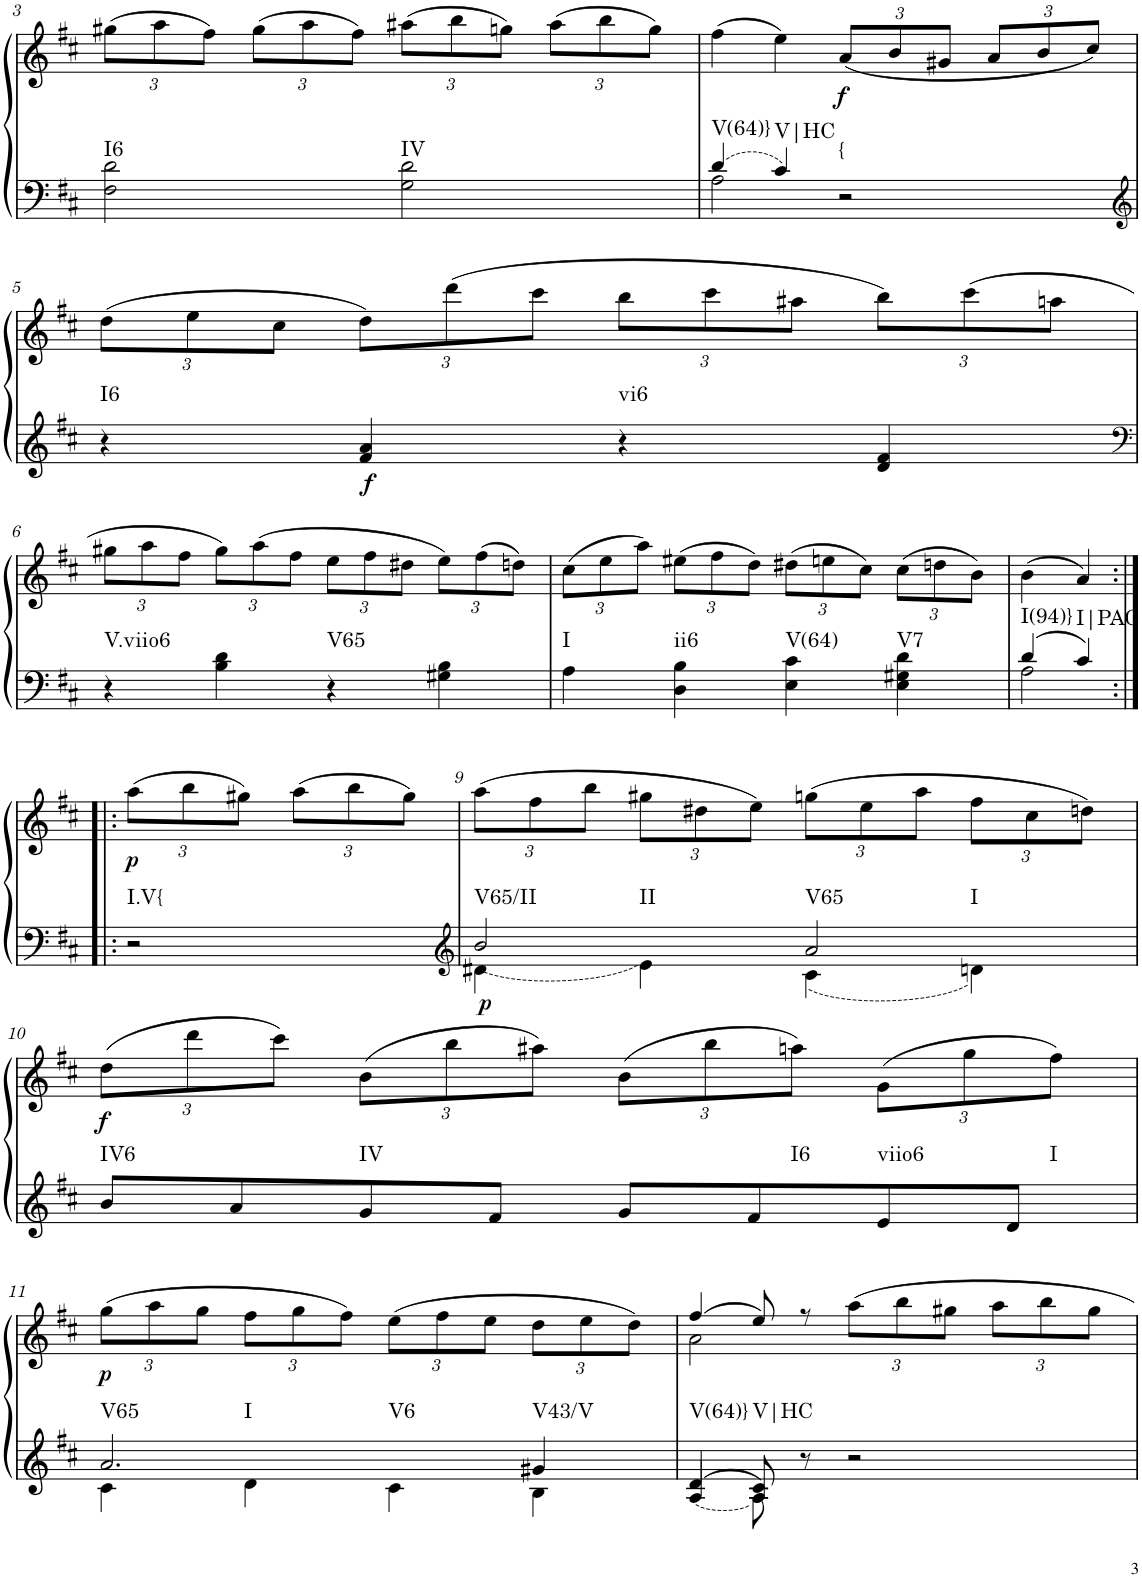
**kern	**kern	**dynam	**harte
*part1	*part1	*part1	*part1
*staff2	*staff1	*staff1/2	*
*I"unbenannt2	*	*	*
!!LO:PB:g=z
*clefF4	*clefG2	*	*
*k[f#c#]	*k[f#c#]	*	*
*M2/2	*M2/2	*	*
*met(c|)	*met(c|)	*	*
*	*Xbrackettup	*	*
=3	=3	=3	=3
!	!	!	!LO:H:kt=I6
2F#\ 2d\	(12gg#X\L	.	N
.	12aa\	.	.
.	12ff#\J)	.	.
.	(12gg#\L	.	.
.	12aa\	.	.
.	12ff#\J)	.	.
!	!	!	!LO:H:kt=IV
2G\ 2d\	(12aa#X\L	.	N
.	12bb\	.	.
.	12ggn\J)	.	.
.	(12aa#\L	.	.
.	12bb\	.	.
.	12gg\J)	.	.
=4	=4	=4	=4
*^	*	*	*
!	!	!	!	!LO:H:kt=V(64)}
4d/	2A\	(4ff#\	.	N
!	!	!	!	!LO:H:kt=V|HC
4c#/	.	4ee\)	.	N
!	!	!	!LO:DY:b	!LO:H:kt={
2r	2ryy	(12a/L	f	N
.	.	12b/	.	.
.	.	12g#X/J	.	.
.	.	12a/L	.	.
.	.	12b/	.	.
.	.	12cc#/J)	.	.
*v	*v	*	*	*
!!LO:LB:g=z
=5	=5	=5	=5
*clefG2	*	*	*
!	!	!	!LO:H:kt=I6
4r	(12dd\L	.	N
.	12ee\	.	.
.	12cc#\J	.	.
!	!	!LO:DY:b=2	!
4f#/ 4a/	12dd\L)	f	.
.	(12ddd\	.	.
.	12ccc#\J	.	.
!	!	!	!LO:H:kt=vi6
4r	12bb\L	.	N
.	12ccc#\	.	.
.	12aa#X\J	.	.
4d/ 4f#/	12bb\L)	.	.
.	(12ccc#\	.	.
.	12aan\J	.	.
!!LO:LB:g=z
=6	=6	=6	=6
*clefF4	*	*	*
!	!	!	!LO:H:kt=V.viio6
4r	12gg#X\L	.	N
.	12aa\	.	.
.	12ff#\J	.	.
4B\ 4d\	12gg#\L)	.	.
.	(12aa\	.	.
.	12ff#\J	.	.
!	!	!	!LO:H:kt=V65
4r	12ee\L	.	N
.	12ff#\	.	.
.	12dd#X\J	.	.
4G#X\ 4B\	12ee\L)	.	.
.	(12ff#\	.	.
.	12ddn\J)	.	.
=7	=7	=7	=7
!	!	!	!LO:H:kt=I
4A\	(12cc#\L	.	N
.	12ee\	.	.
.	12aa\J)	.	.
!	!	!	!LO:H:kt=ii6
4D\ 4B\	(12ee#X\L	.	N
.	12ff#\	.	.
.	12dd\J)	.	.
!	!	!	!LO:H:kt=V(64)
4E\ 4c#\	(12dd#X\L	.	N
.	12een\	.	.
.	12cc#\J)	.	.
!	!	!	!LO:H:kt=V7
4E\ 4G#X\ 4d\	(12cc#\L	.	N
.	12ddn\	.	.
.	12b\J)	.	.
=8	=8	=8	=8
*^	*	*	*
!	!	!	!	!LO:H:kt=I(94)}
4d/	2A\	(4b\	.	N
!	!	!	!	!LO:H:kt=I|PAC
4c#/	.	4a/)	.	N
*v	*v	*	*	*
!!LO:LB:g=z
=8X1:|!|:	=8X1:|!|:	=8X1:|!|:	=8X1:|!|:
!	!	!LO:DY:b	!LO:H:kt=I.V{
2r	(12aa\L	p	N
.	12bb\	.	.
.	12gg#X\J)	.	.
.	(12aa\L	.	.
.	12bb\	.	.
.	12gg#\J)	.	.
=9	=9	=9	=9
*clefG2	*	*	*
*^	*	*	*
!	!	!	!LO:DY:b=2	!LO:H:n=1:kt=V65/II
!	!	!	!	!LO:H:n=2:kt=II
2b/	4d#X\	(12aa\L	p	N N
.	.	12ff#\	.	.
.	.	12bb\J	.	.
.	4e\	12gg#X\L	.	.
.	.	12dd#X\	.	.
.	.	12ee\J)	.	.
!	!	!	!	!LO:H:n=1:kt=V65
!	!	!	!	!LO:H:n=2:kt=I
2a/	4c#\	(12ggn\L	.	N N
.	.	12ee\	.	.
.	.	12aa\J	.	.
.	4dn\	12ff#\L	.	.
.	.	12cc#\	.	.
.	.	12ddn\J)	.	.
*v	*v	*	*	*
!!LO:LB:g=z
=10	=10	=10	=10
!	!	!LO:DY:b	!LO:H:kt=IV6
*	*^	*	*
*	*	*^	*	*
8b/L	(12dd\L	2ryy	2..ryy	f	N
.	12ddd\	.	.	.	.
8a/	.	.	.	.	.
.	12ccc#\J)	.	.	.	.
!	!	!	!	!	!LO:H:kt=IV
8g/	(12b\L	.	.	.	N
.	12bb\	.	.	.	.
8f#/J	.	.	.	.	.
.	12aa#X\J)	.	.	.	.
8g/L	(12b\L	8ryy	.	.	.
.	12bb\	.	.	.	.
!	!	!	!	!	!LO:H:kt=I6
8f#/	.	4.ryy	.	.	N
.	12aan\J)	.	.	.	.
!	!	!	!	!	!LO:H:kt=viio6
8e/	(12g\L	.	.	.	N
.	12gg\	.	.	.	.
!	!	!	!	!	!LO:H:kt=I
8d/J	.	.	8ryy	.	N
.	12ff#\J)	.	.	.	.
!!LO:LB:g=z
=11	=11	=11	=11	=11	=11
*^	*	*	*	*	*
!	!	!	!	!	!LO:DY:b	!LO:H:n=1:kt=V65
!	!	!	!	!	!	!LO:H:n=2:kt=I
!	!	!	!	!	!	!LO:H:n=3:kt=V6
*	*	*v	*v	*v	*	*
2.a/	4c#\	(12gg\L	p	N N N
.	.	12aa\	.	.
.	.	12gg\J	.	.
.	4d\	12ff#\L	.	.
.	.	12gg\	.	.
.	.	12ff#\J)	.	.
.	4c#\	(12ee\L	.	.
.	.	12ff#\	.	.
.	.	12ee\J	.	.
!	!	!	!	!LO:H:kt=V43/V
4g#X/	4B\	12dd\L	.	N
.	.	12ee\	.	.
.	.	12dd\J)	.	.
=12	=12	=12	=12	=12
!	!LO:T:dash	!	!	!LO:H:kt=V(64)}
*	*	*^	*	*
4d/	[<4A/	(4ff#/	2a\	.	N
!	!	!	!	!	!LO:H:kt=V|HC
8A/ 8c#/	8A\]	8ee/)	.	.	N
8r	2ryy	8r	.	.	.
2r	.	12aa\L	2ryy	.	.
.	.	12bb\	.	.	.
.	.	12gg#X\J	.	.	.
.	.	12aa\L	.	.	.
.	.	12bb\	.	.	.
.	8ryy	.	.	.	.
.	.	12gg#\J	.	.	.
*v	*v	*	*	*	*
*	*v	*v	*	*
=	=	=	=
*-	*-	*-	*-
